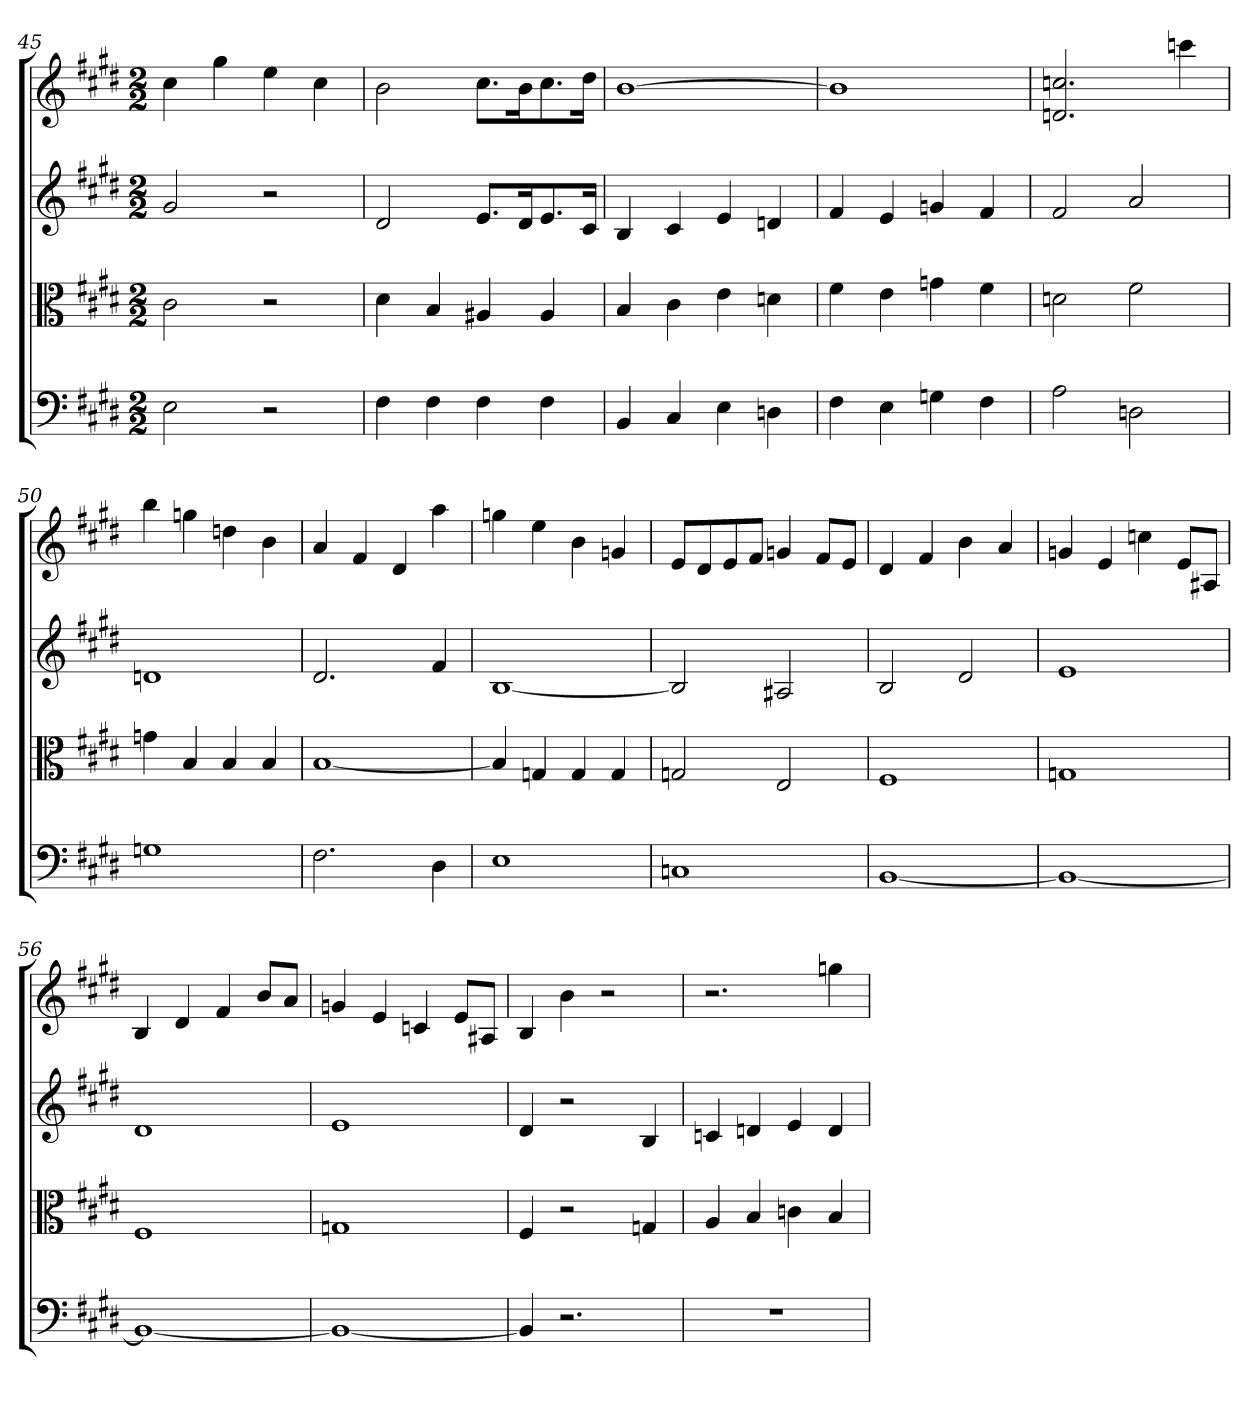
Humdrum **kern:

**kern	**kern	**kern	**kern
*part4	*part3	*part2	*part1
*staff4	*staff3	*staff2	*staff1
*clefF4	*clefC3	*	*
*k[f#c#g#d#]	*k[f#c#g#d#]	*k[f#c#g#d#]	*k[f#c#g#d#]
*E:	*E:	*E:	*E:
*M2/2	*M2/2	*M2/2	*M2/2
=45	=45	=45	=45
2E	2c#	2g#	4cc#
.	.	.	4gg#
2r	2r	2r	4ee
.	.	.	4cc#
=46	=46	=46	=46
4F#	4d#	2d#	2b
4F#	4B	.	.
4F#	4A#X	8.eL	8.cc#L
.	.	16d#K	16bK
4F#	4A#	8.e	8.cc#
.	.	16c#Jk	16dd#Jk
=47	=47	=47	=47
4BB	4B	4B	[1b
4C#	4c#	4c#	.
4E	4e	4e	.
4Dn	4dn	4dn	.
=48	=48	=48	=48
4F#	4f#	4f#	1b]
4E	4e	4e	.
4Gn	4gn	4gn	.
4F#	4f#	4f#	.
=49	=49	=49	=49
2A	2dn	2f#	2.dn 2.ccn
2Dn	2f#	2a	.
.	.	.	4cccn
=50	=50	=50	=50
1Gn	4gn	1dn	4bb
.	4B	.	4ggn
.	4B	.	4ddn
.	4B	.	4b
=51	=51	=51	=51
2.F#	[1B	2.d#	4a
.	.	.	4f#
.	.	.	4d#
4D#	.	4f#	4aa
=52	=52	=52	=52
1E	4B]	[1B	4ggn
.	4Gn	.	4ee
.	4G	.	4b
.	4G	.	4gn
=53	=53	=53	=53
1Cn	2Gn	2B]	8eL
.	.	.	8d#
.	.	.	8e
.	.	.	8f#J
.	2E	2A#X	4gn
.	.	.	8f#L
.	.	.	8eJ
=54	=54	=54	=54
[1BB	1F#	2B	4d#
.	.	.	4f#
.	.	2d#	4b
.	.	.	4a
=55	=55	=55	=55
1BB_	1Gn	1e	4gn
.	.	.	4e
.	.	.	4ccn
.	.	.	8eL
.	.	.	8A#XJ
=56	=56	=56	=56
1BB_	1F#	1d#	4B
.	.	.	4d#
.	.	.	4f#
.	.	.	8bL
.	.	.	8aJ
=57	=57	=57	=57
1BB_	1Gn	1e	4gn
.	.	.	4e
.	.	.	4cn
.	.	.	8eL
.	.	.	8A#XJ
=58	=58	=58	=58
4BB]	4F#	4d#	4B
2.r	2r	2r	4b
.	.	.	2r
.	4Gn	4B	.
=59	=59	=59	=59
1r	4A	4cn	2.r
.	4B	4dn	.
.	4cn	4e	.
.	4B	4d	4ggn
=	=	=	=
*-	*-	*-	*-
